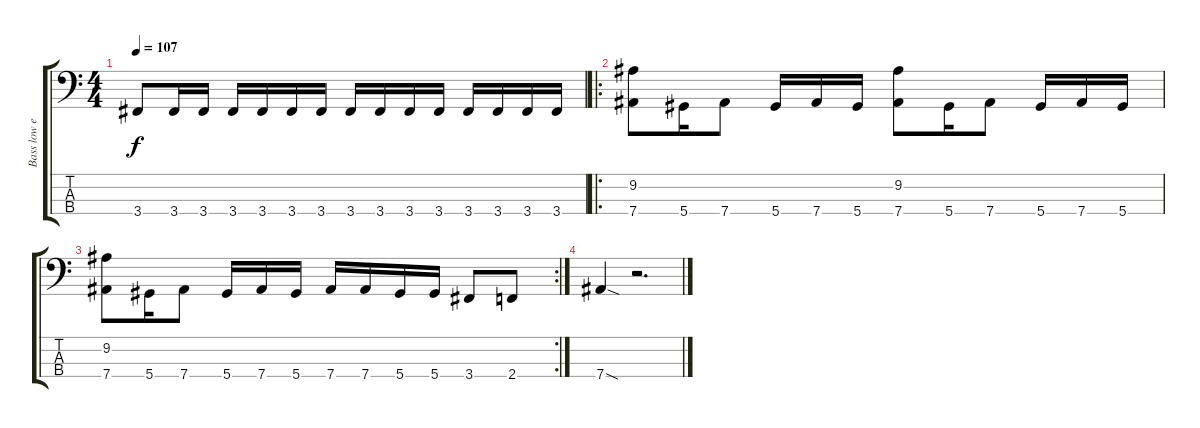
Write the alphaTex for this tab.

\track ("Bass low end" "Bass low e") {instrument electricbassfinger}
\staff {score tabs}
\tuning (Gb2 Db2 Ab1 Eb1) {hide}
\ts (4 4)
\tempo 107
\clef f4
\ks c
3.4.8{dy f} 3.4.16 3.4.16 3.4.16 3.4.16 3.4.16 3.4.16 3.4.16 3.4.16 3.4.16 3.4.16 3.4.16 3.4.16 3.4.16 3.4.16 |
\ro
(9.2 7.4).8 5.4.16 7.4.8 5.4.16 7.4.16 5.4.16 (9.2 7.4).8 5.4.16 7.4.8 5.4.16 7.4.16 5.4.16 |
\rc 2
(9.2 7.4).8 5.4.16 7.4.8 5.4.16 7.4.16 5.4.16 7.4.16 7.4.16 5.4.16 5.4.16 3.4.8 2.4.8 |
7.4{sod}.4 r.2{d}
